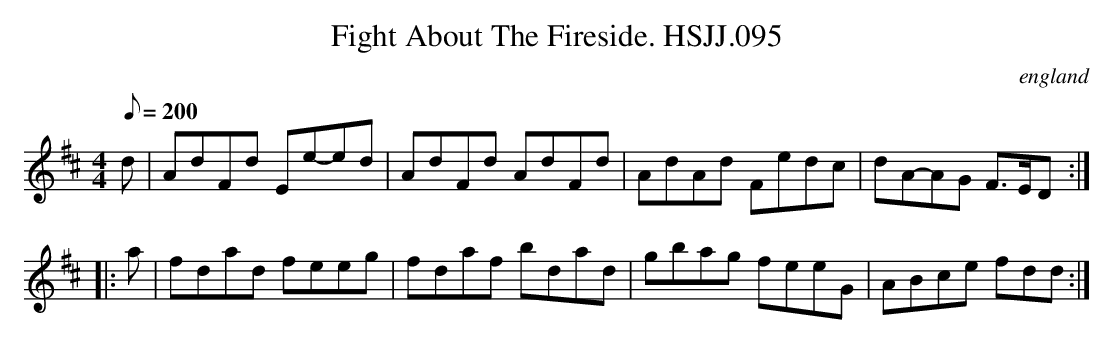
X:1
T:Fight About The Fireside. HSJJ.095
O:england
M:4/4
L:1/8
Q:200
K:D
d|AdFd Ee-ed|AdFd AdFd|AdAd Fedc|dA-AG F>ED:|
|:a|fdad feeg|fdaf bdad|gbag feeG|ABce fdd:|]
